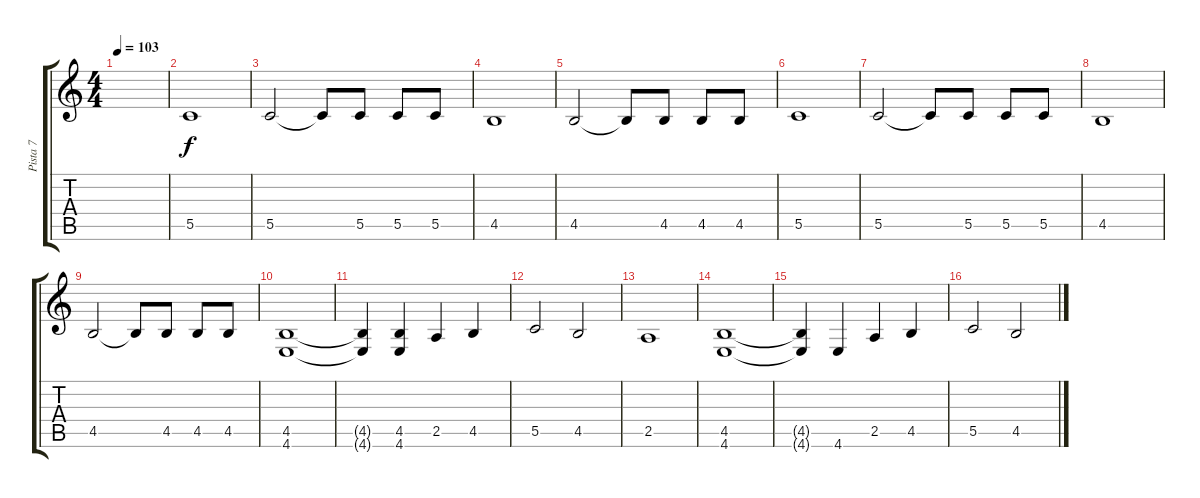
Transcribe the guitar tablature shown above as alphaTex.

\track ("Pista 7" "Pista 7") {instrument electricbassfinger}
\staff {score tabs}
\tuning (D4 A3 F3 C3 G2 C2) {hide}
\ts (4 4)
\tempo 103
\clef g2
\ks c
|
5.5.1 |
5.5.2 5.5{t}.8 5.5.8 5.5.8 5.5.8 |
4.5.1 |
4.5.2 4.5{t}.8 4.5.8 4.5.8 4.5.8 |
5.5.1 |
5.5.2 5.5{t}.8 5.5.8 5.5.8 5.5.8 |
4.5.1 |
4.5.2 4.5{t}.8 4.5.8 4.5.8 4.5.8 |
(4.5 4.6).1 |
(4.5{t} 4.6{t}).4 (4.5 4.6).4 2.5.4 4.5.4 |
5.5.2 4.5.2 |
2.5.1 |
(4.5 4.6).1 |
(4.5{t} 4.6{t}).4 4.6.4 2.5.4 4.5.4 |
5.5.2 4.5.2
